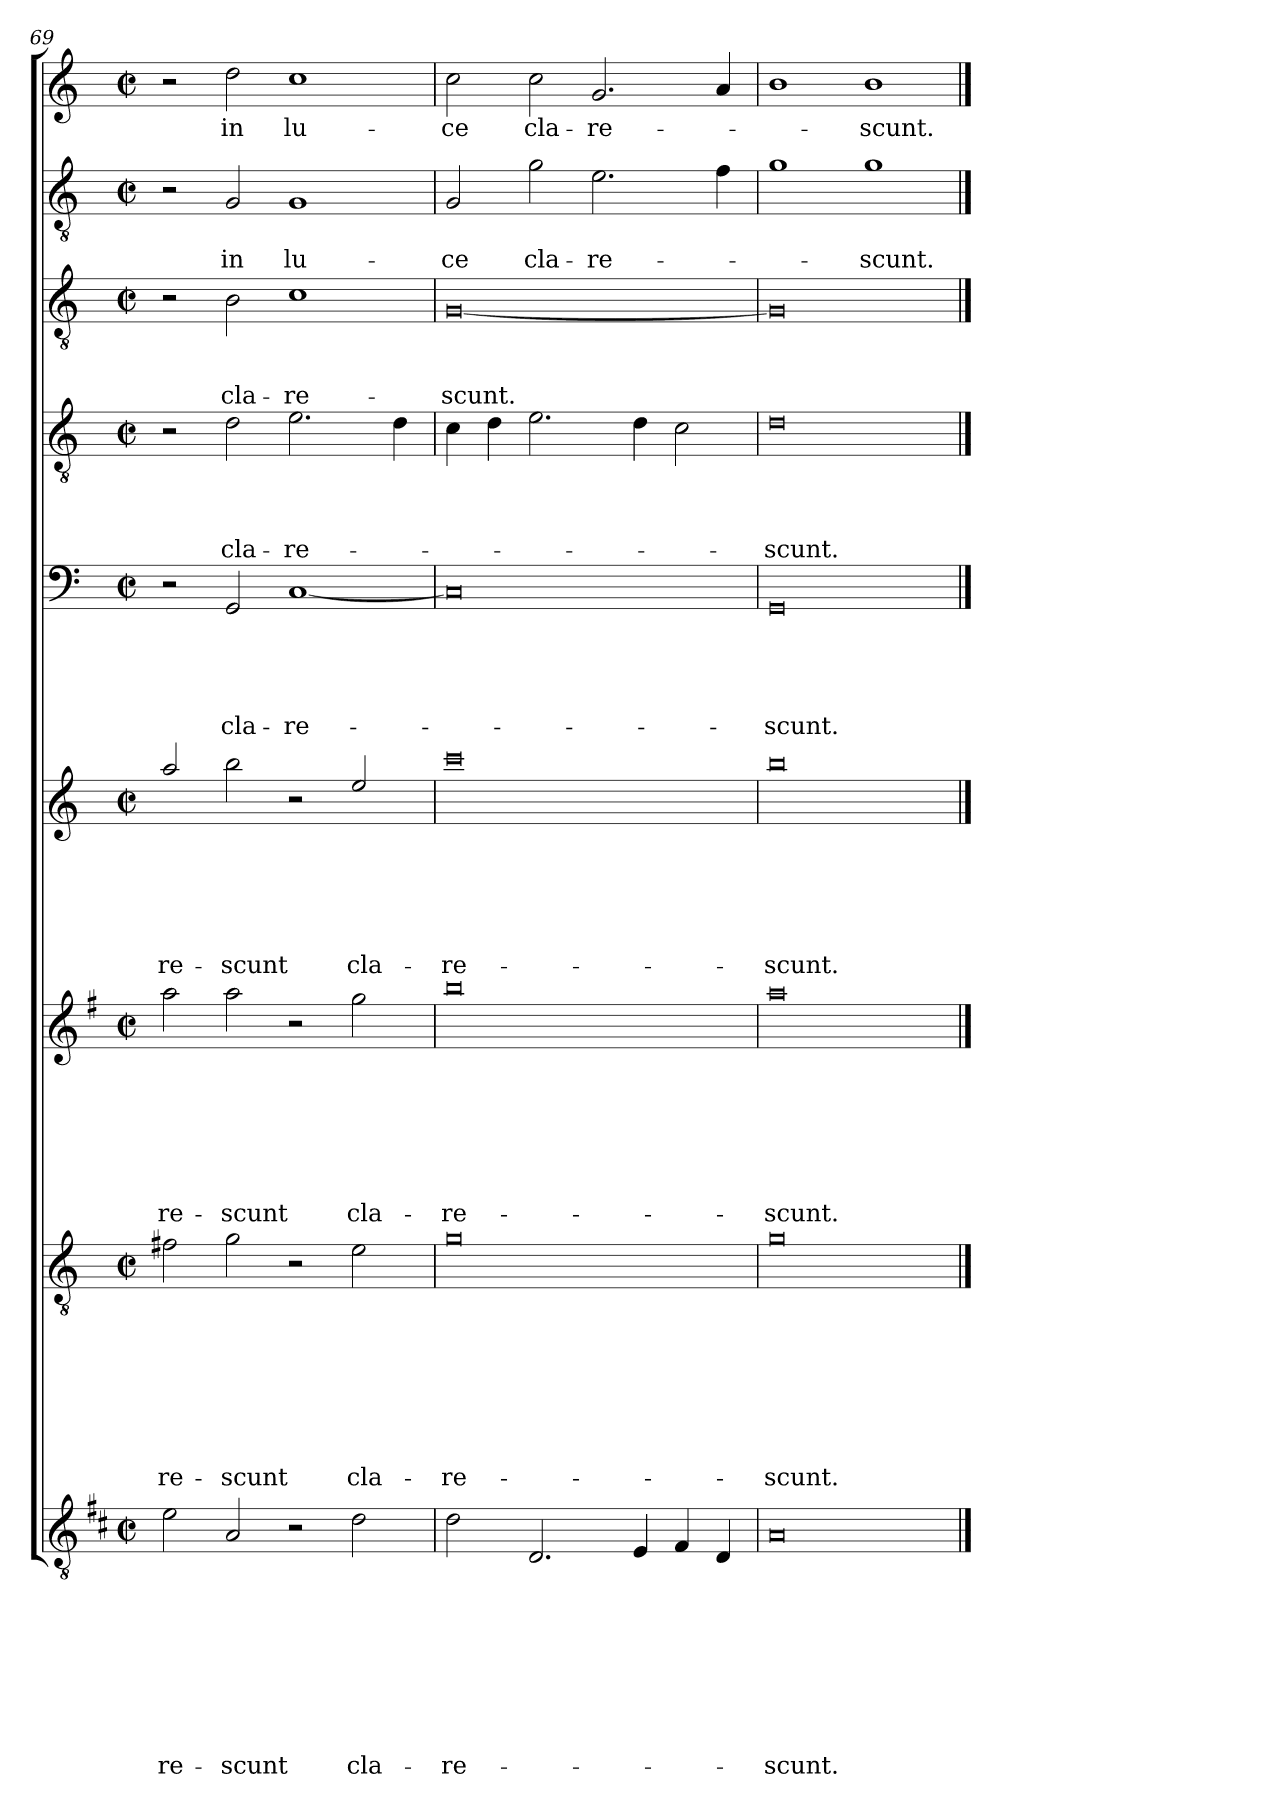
**kern	**text	**text	**text	**text	**text	**text	**text	**text	**text	**kern	**text	**text	**text	**text	**text	**text	**text	**text	**kern	**text	**text	**text	**text	**text	**text	**text	**kern	**text	**text	**text	**text	**text	**text	**kern	**text	**text	**text	**text	**text	**kern	**text	**text	**text	**text	**kern	**text	**text	**text	**kern	**text	**text	**kern	**text
*part9	*part9	*part9	*part9	*part9	*part9	*part9	*part9	*part9	*part9	*part8	*part8	*part8	*part8	*part8	*part8	*part8	*part8	*part8	*part7	*part7	*part7	*part7	*part7	*part7	*part7	*part7	*part6	*part6	*part6	*part6	*part6	*part6	*part6	*part5	*part5	*part5	*part5	*part5	*part5	*part4	*part4	*part4	*part4	*part4	*part3	*part3	*part3	*part3	*part2	*part2	*part2	*part1	*part1
*staff9	*staff9	*staff9	*staff9	*staff9	*staff9	*staff9	*staff9	*staff9	*staff9	*staff8	*staff8	*staff8	*staff8	*staff8	*staff8	*staff8	*staff8	*staff8	*staff7	*staff7	*staff7	*staff7	*staff7	*staff7	*staff7	*staff7	*staff6	*staff6	*staff6	*staff6	*staff6	*staff6	*staff6	*staff5	*staff5	*staff5	*staff5	*staff5	*staff5	*staff4	*staff4	*staff4	*staff4	*staff4	*staff3	*staff3	*staff3	*staff3	*staff2	*staff2	*staff2	*staff1	*staff1
*clefGv2	*	*	*	*	*	*	*	*	*	*clefGv2	*	*	*	*	*	*	*	*	*clefG2	*	*	*	*	*	*	*	*clefG2	*	*	*	*	*	*	*clefF4	*	*	*	*	*	*clefGv2	*	*	*	*	*clefGv2	*	*	*	*clefGv2	*	*	*clefG2	*
*ITrd1c2	*	*	*	*	*	*	*	*	*	*	*	*	*	*	*	*	*	*	*ITrd4c7	*	*	*	*	*	*	*	*ITrd8c14	*	*	*	*	*	*	*	*	*	*	*	*	*	*	*	*	*	*	*	*	*	*	*	*	*	*
*k[]	*	*	*	*	*	*	*	*	*	*k[]	*	*	*	*	*	*	*	*	*k[]	*	*	*	*	*	*	*	*k[]	*	*	*	*	*	*	*k[]	*	*	*	*	*	*k[]	*	*	*	*	*k[]	*	*	*	*k[]	*	*	*k[]	*
*C:	*	*	*	*	*	*	*	*	*	*C:	*	*	*	*	*	*	*	*	*C:	*	*	*	*	*	*	*	*C:	*	*	*	*	*	*	*C:	*	*	*	*	*	*C:	*	*	*	*	*C:	*	*	*	*C:	*	*	*C:	*
*M2/2	*	*	*	*	*	*	*	*	*	*M2/2	*	*	*	*	*	*	*	*	*M2/2	*	*	*	*	*	*	*	*M2/2	*	*	*	*	*	*	*M2/2	*	*	*	*	*	*M2/2	*	*	*	*	*M2/2	*	*	*	*M2/2	*	*	*M2/2	*
*met(c|)	*	*	*	*	*	*	*	*	*	*met(c|)	*	*	*	*	*	*	*	*	*met(c|)	*	*	*	*	*	*	*	*met(c|)	*	*	*	*	*	*	*met(c|)	*	*	*	*	*	*met(c|)	*	*	*	*	*met(c|)	*	*	*	*met(c|)	*	*	*met(c|)	*
=69	=69	=69	=69	=69	=69	=69	=69	=69	=69	=69	=69	=69	=69	=69	=69	=69	=69	=69	=69	=69	=69	=69	=69	=69	=69	=69	=69	=69	=69	=69	=69	=69	=69	=69	=69	=69	=69	=69	=69	=69	=69	=69	=69	=69	=69	=69	=69	=69	=69	=69	=69	=69	=69
!	!	!	!	!	!	!	!	!	!LO:LY:b	!	!	!	!	!	!	!	!	!LO:LY:b	!	!	!	!	!	!	!	!LO:LY:b	!	!	!	!	!	!	!LO:LY:b	!	!	!	!	!	!	!	!	!	!	!	!	!	!	!	!	!	!	!	!
2d\	.	.	.	.	.	.	.	.	-re-	2f#X\	.	.	.	.	.	.	.	-re-	2dd\	.	.	.	.	.	.	-re-	2a/	.	.	.	.	.	-re-	2r	.	.	.	.	.	2r	.	.	.	.	2r	.	.	.	2r	.	.	2r	.
!	!	!	!	!	!	!	!	!	!LO:LY:b	!	!	!	!	!	!	!	!	!LO:LY:b	!	!	!	!	!	!	!	!LO:LY:b	!	!	!	!	!	!	!LO:LY:b	!	!	!	!	!	!LO:LY:b	!	!	!	!	!LO:LY:b	!	!	!	!LO:LY:b	!	!	!LO:LY:b	!	!LO:LY:b
2G/	.	.	.	.	.	.	.	.	-scunt	2g\	.	.	.	.	.	.	.	-scunt	2dd\	.	.	.	.	.	.	-scunt	2b\	.	.	.	.	.	-scunt	2GG/	.	.	.	.	cla-	2d\	.	.	.	cla-	2B\	.	.	cla-	2G/	.	in	2dd\	in
!	!	!	!	!	!	!	!	!	!	!	!	!	!	!	!	!	!	!	!	!	!	!	!	!	!	!	!	!	!	!	!	!	!	!	!	!	!	!	!LO:LY:b	!	!	!	!	!LO:LY:b	!	!	!	!LO:LY:b	!	!	!LO:LY:b	!	!LO:LY:b
2r	.	.	.	.	.	.	.	.	.	2r	.	.	.	.	.	.	.	.	2r	.	.	.	.	.	.	.	2r	.	.	.	.	.	.	[1C	.	.	.	.	-re-	2.e\	.	.	.	-re-	1c	.	.	-re-	1G	.	lu-	1cc	lu-
!	!	!	!	!	!	!	!	!	!LO:LY:b	!	!	!	!	!	!	!	!	!LO:LY:b	!	!	!	!	!	!	!	!LO:LY:b	!	!	!	!	!	!	!LO:LY:b	!	!	!	!	!	!	!	!	!	!	!	!	!	!	!	!	!	!	!	!
2c\	.	.	.	.	.	.	.	.	cla-	2e\	.	.	.	.	.	.	.	cla-	2cc\	.	.	.	.	.	.	cla-	2e/	.	.	.	.	.	cla-	.	.	.	.	.	.	.	.	.	.	.	.	.	.	.	.	.	.	.	.
.	.	.	.	.	.	.	.	.	.	.	.	.	.	.	.	.	.	.	.	.	.	.	.	.	.	.	.	.	.	.	.	.	.	.	.	.	.	.	.	4d\	.	.	.	.	.	.	.	.	.	.	.	.	.
=70	=70	=70	=70	=70	=70	=70	=70	=70	=70	=70	=70	=70	=70	=70	=70	=70	=70	=70	=70	=70	=70	=70	=70	=70	=70	=70	=70	=70	=70	=70	=70	=70	=70	=70	=70	=70	=70	=70	=70	=70	=70	=70	=70	=70	=70	=70	=70	=70	=70	=70	=70	=70	=70
!	!	!	!	!	!	!	!	!	!LO:LY:b	!	!	!	!	!	!	!	!	!LO:LY:b	!	!	!	!	!	!	!	!LO:LY:b	!	!	!	!	!	!	!LO:LY:b	!	!	!	!	!	!	!	!	!	!	!	!	!	!	!LO:LY:b	!	!	!LO:LY:b	!	!LO:LY:b
2c\	.	.	.	.	.	.	.	.	-re-	0g	.	.	.	.	.	.	.	-re-	0ee	.	.	.	.	.	.	-re-	0cc	.	.	.	.	.	-re-	0C]	.	.	.	.	.	4c\	.	.	.	.	[0G	.	.	-scunt.	2G/	.	-ce	2cc\	-ce
.	.	.	.	.	.	.	.	.	.	.	.	.	.	.	.	.	.	.	.	.	.	.	.	.	.	.	.	.	.	.	.	.	.	.	.	.	.	.	.	4d\	.	.	.	.	.	.	.	.	.	.	.	.	.
!	!	!	!	!	!	!	!	!	!	!	!	!	!	!	!	!	!	!	!	!	!	!	!	!	!	!	!	!	!	!	!	!	!	!	!	!	!	!	!	!	!	!	!	!	!	!	!	!	!	!	!LO:LY:b	!	!LO:LY:b
2.C/	.	.	.	.	.	.	.	.	.	.	.	.	.	.	.	.	.	.	.	.	.	.	.	.	.	.	.	.	.	.	.	.	.	.	.	.	.	.	.	2.e\	.	.	.	.	.	.	.	.	2g\	.	cla-	2cc\	cla-
!	!	!	!	!	!	!	!	!	!	!	!	!	!	!	!	!	!	!	!	!	!	!	!	!	!	!	!	!	!	!	!	!	!	!	!	!	!	!	!	!	!	!	!	!	!	!	!	!	!	!	!LO:LY:b	!	!LO:LY:b
.	.	.	.	.	.	.	.	.	.	.	.	.	.	.	.	.	.	.	.	.	.	.	.	.	.	.	.	.	.	.	.	.	.	.	.	.	.	.	.	.	.	.	.	.	.	.	.	.	2.e\	.	-re-	2.g/	-re-
4D/	.	.	.	.	.	.	.	.	.	.	.	.	.	.	.	.	.	.	.	.	.	.	.	.	.	.	.	.	.	.	.	.	.	.	.	.	.	.	.	4d\	.	.	.	.	.	.	.	.	.	.	.	.	.
4E/	.	.	.	.	.	.	.	.	.	.	.	.	.	.	.	.	.	.	.	.	.	.	.	.	.	.	.	.	.	.	.	.	.	.	.	.	.	.	.	2c\	.	.	.	.	.	.	.	.	.	.	.	.	.
4C/	.	.	.	.	.	.	.	.	.	.	.	.	.	.	.	.	.	.	.	.	.	.	.	.	.	.	.	.	.	.	.	.	.	.	.	.	.	.	.	.	.	.	.	.	.	.	.	.	4f\	.	.	4a/	.
=71	=71	=71	=71	=71	=71	=71	=71	=71	=71	=71	=71	=71	=71	=71	=71	=71	=71	=71	=71	=71	=71	=71	=71	=71	=71	=71	=71	=71	=71	=71	=71	=71	=71	=71	=71	=71	=71	=71	=71	=71	=71	=71	=71	=71	=71	=71	=71	=71	=71	=71	=71	=71	=71
!	!	!	!	!	!	!	!	!	!LO:LY:b	!	!	!	!	!	!	!	!	!LO:LY:b	!	!	!	!	!	!	!	!LO:LY:b	!	!	!	!	!	!	!LO:LY:b	!	!	!	!	!	!LO:LY:b	!	!	!	!	!LO:LY:b	!	!	!	!	!	!	!	!	!
0G	.	.	.	.	.	.	.	.	-scunt.	0g	.	.	.	.	.	.	.	-scunt.	0dd	.	.	.	.	.	.	-scunt.	0b	.	.	.	.	.	-scunt.	0GG	.	.	.	.	-scunt.	0d	.	.	.	-scunt.	0G]	.	.	.	1g	.	.	1b	.
!	!	!	!	!	!	!	!	!	!	!	!	!	!	!	!	!	!	!	!	!	!	!	!	!	!	!	!	!	!	!	!	!	!	!	!	!	!	!	!	!	!	!	!	!	!	!	!	!	!	!	!LO:LY:b	!	!LO:LY:b
.	.	.	.	.	.	.	.	.	.	.	.	.	.	.	.	.	.	.	.	.	.	.	.	.	.	.	.	.	.	.	.	.	.	.	.	.	.	.	.	.	.	.	.	.	.	.	.	.	1g	.	-scunt.	1b	-scunt.
==	==	==	==	==	==	==	==	==	==	==	==	==	==	==	==	==	==	==	==	==	==	==	==	==	==	==	==	==	==	==	==	==	==	==	==	==	==	==	==	==	==	==	==	==	==	==	==	==	==	==	==	==	==
*-	*-	*-	*-	*-	*-	*-	*-	*-	*-	*-	*-	*-	*-	*-	*-	*-	*-	*-	*-	*-	*-	*-	*-	*-	*-	*-	*-	*-	*-	*-	*-	*-	*-	*-	*-	*-	*-	*-	*-	*-	*-	*-	*-	*-	*-	*-	*-	*-	*-	*-	*-	*-	*-
